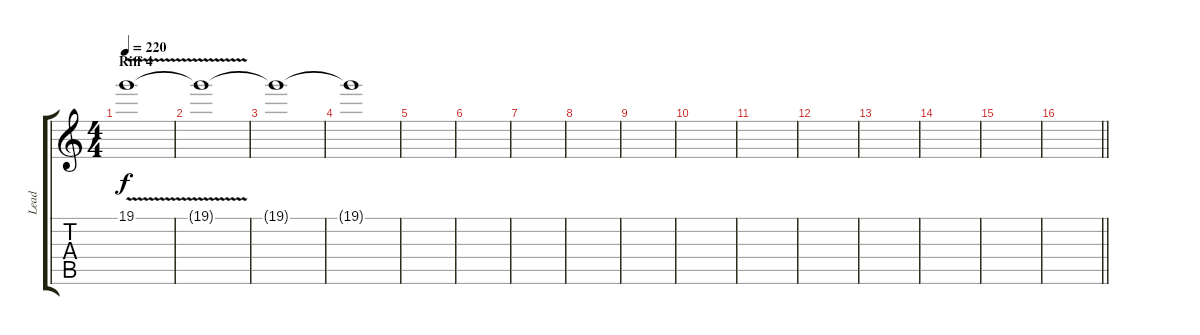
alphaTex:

\track ("Lead" "Lead") {instrument overdrivenguitar}
\staff {score tabs}
\tuning (C4 G3 Eb3 Bb2 F2 C2) {hide}
\ts (4 4)
\section ("" "Riff 4")
\tempo 220
\clef g2
\ks c
19.1{v}.1{dy f} |
19.1{t}.1 |
19.1{t}.1{volume 5} |
19.1{t}.1 |
|
|
|
|
|
|
|
|
|
|
|
\barLineRight lightlight
